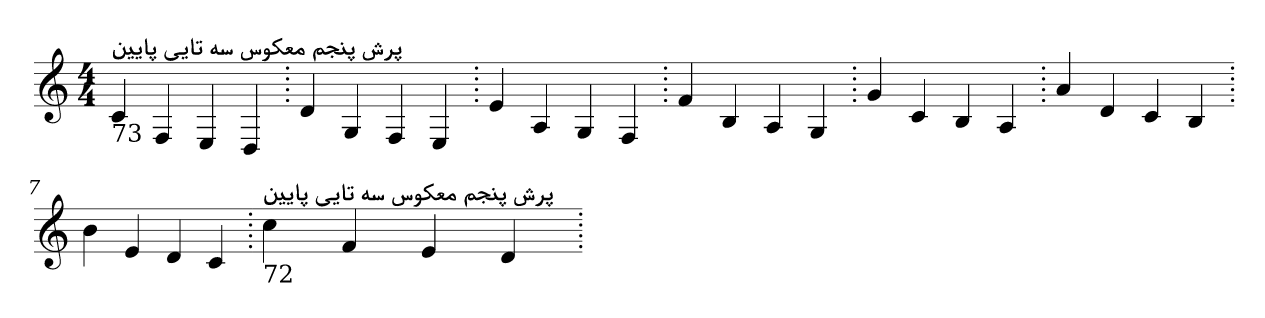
**kern
*part1
*staff1
!!LO:LB:g=z
*clefG2
*k[]
*C:
*M4/4
=1
!LO:TX:b:t=73
!LO:TX:a:t=پرش پنجم معکوس سه تایی پایین
4ci/
4Fi/
4Ei/
4Di/
=2.
*k[]
*C:
4di/
4Gi/
4Fi/
4Ei/
=3.
*k[]
*C:
4ei/
4Ai/
4Gi/
4Fi/
!!LO:LB:g=z
=4.
*k[]
*C:
4fi/
4Bi/
4Ai/
4Gi/
=5.
*k[]
*C:
4gi/
4ci/
4Bi/
4Ai/
=6.
*k[]
*C:
4ai/
4di/
4ci/
4Bi/
=7.
*k[]
*C:
4bi\
4ei/
4di/
4ci/
!!LO:PB:g=z
=8.
*k[]
*C:
!LO:TX:b:t=72
!LO:TX:a:t=پرش پنجم معکوس سه تایی پایین
4cci\
4fi/
4ei/
4di/
=.
*-
